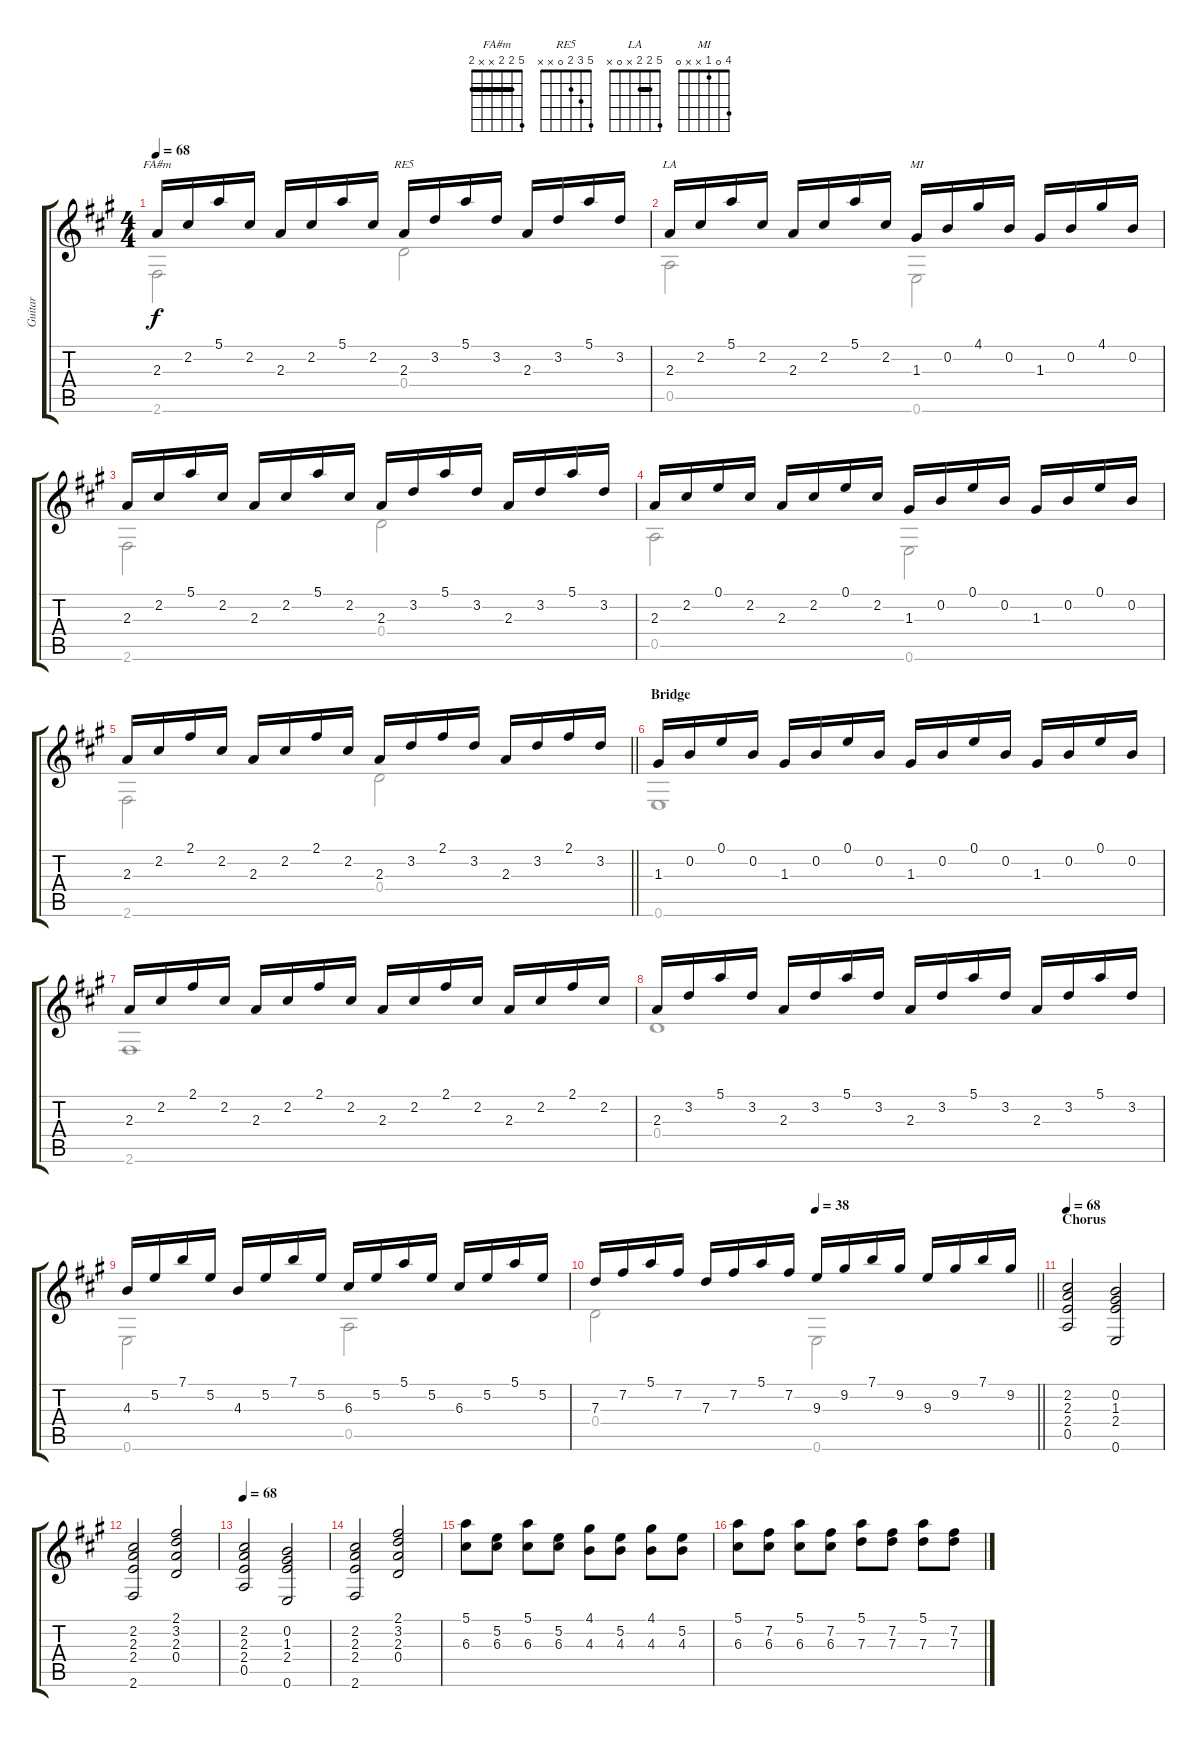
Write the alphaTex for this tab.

\track ("Guitar" "Guitar") {instrument acousticguitarnylon}
\staff {score tabs}
\tuning (E4 B3 G3 D3 A2 E2) {hide}
\chord ("FA#m" 5 2 2 x x 2) {barre 2}
\chord ("RE5" 5 3 2 0 x x)
\chord ("LA" 5 2 2 x 0 x) {barre 2}
\chord ("MI" 4 0 1 x x 0)
\voice
\ts (4 4)
\tempo 68
\clef g2
\ks a
2.3.16{ch "FA#m" dy f} 2.2.16 5.1.16 2.2.16 2.3.16 2.2.16 5.1.16 2.2.16 2.3.16{ch "RE5"} 3.2.16 5.1.16 3.2.16 2.3.16 3.2.16 5.1.16 3.2.16 |
2.3.16{ch "LA"} 2.2.16 5.1.16 2.2.16 2.3.16 2.2.16 5.1.16 2.2.16 1.3.16{ch "MI"} 0.2.16 4.1.16 0.2.16 1.3.16 0.2.16 4.1.16 0.2.16 |
2.3.16 2.2.16 5.1.16 2.2.16 2.3.16 2.2.16 5.1.16 2.2.16 2.3.16 3.2.16 5.1.16 3.2.16 2.3.16 3.2.16 5.1.16 3.2.16 |
2.3.16 2.2.16 0.1.16 2.2.16 2.3.16 2.2.16 0.1.16 2.2.16 1.3.16 0.2.16 0.1.16 0.2.16 1.3.16 0.2.16 0.1.16 0.2.16 |
\barLineRight lightlight
2.3.16 2.2.16 2.1.16 2.2.16 2.3.16 2.2.16 2.1.16 2.2.16 2.3.16 3.2.16 2.1.16 3.2.16 2.3.16 3.2.16 2.1.16 3.2.16 |
\section ("" "Bridge")
1.3.16 0.2.16 0.1.16 0.2.16 1.3.16 0.2.16 0.1.16 0.2.16 1.3.16 0.2.16 0.1.16 0.2.16 1.3.16 0.2.16 0.1.16 0.2.16 |
2.3.16 2.2.16 2.1.16 2.2.16 2.3.16 2.2.16 2.1.16 2.2.16 2.3.16 2.2.16 2.1.16 2.2.16 2.3.16 2.2.16 2.1.16 2.2.16 |
2.3.16 3.2.16 5.1.16 3.2.16 2.3.16 3.2.16 5.1.16 3.2.16 2.3.16 3.2.16 5.1.16 3.2.16 2.3.16 3.2.16 5.1.16 3.2.16 |
4.3.16 5.2.16 7.1.16 5.2.16 4.3.16 5.2.16 7.1.16 5.2.16 6.3.16 5.2.16 5.1.16 5.2.16 6.3.16 5.2.16 5.1.16 5.2.16 |
\tempo (38 0.5)
\barLineRight lightlight
7.3.16 7.2.16 5.1.16 7.2.16 7.3.16 7.2.16 5.1.16 7.2.16 9.3.16 9.2.16 7.1.16 9.2.16 9.3.16 9.2.16 7.1.16 9.2.16 |
\section ("" "Chorus")
\tempo 68
(2.2 2.3 2.4 0.5).2 (0.2 1.3 2.4 0.6).2 |
(2.2 2.3 2.4 2.6).2 (2.1 3.2 2.3 0.4).2 |
\tempo 68
(2.2 2.3 2.4 0.5).2 (0.2 1.3 2.4 0.6).2 |
(2.2 2.3 2.4 2.6).2 (2.1 3.2 2.3 0.4).2 |
(5.1 6.3).8 (5.2 6.3).8 (5.1 6.3).8 (5.2 6.3).8 (4.1 4.3).8 (5.2 4.3).8 (4.1 4.3).8 (5.2 4.3).8 |
(5.1 6.3).8 (7.2 6.3).8 (5.1 6.3).8 (7.2 6.3).8 (5.1 7.3).8 (7.2 7.3).8 (5.1 7.3).8 (7.2 7.3).8
\voice
\clef g2
\ottava regular
\simile none
\ks a
2.6.2{dy f} 0.4.2 |
0.5.2 0.6.2 |
2.6.2 0.4.2 |
0.5.2 0.6.2 |
\barLineRight lightlight
2.6.2 0.4.2 |
0.6.1 |
2.6.1 |
0.4.1 |
0.6.2 0.5.2 |
\barLineRight lightlight
0.4.2 0.6.2 |
|
|
|
|
|
